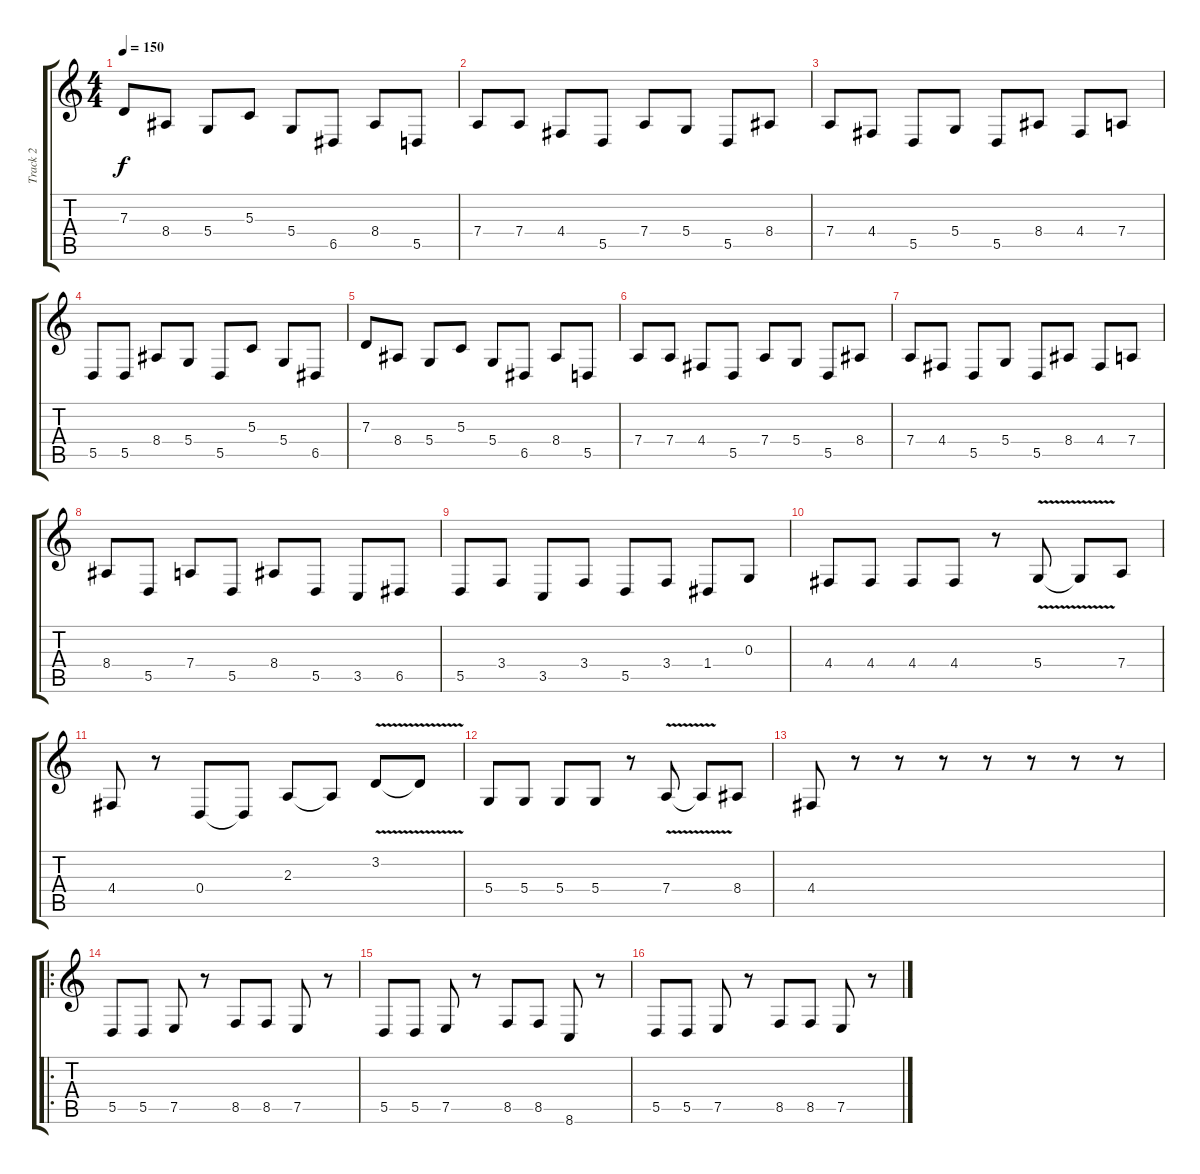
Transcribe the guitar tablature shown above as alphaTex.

\track ("Track 2" "Track 2") {instrument lead5charang}
\staff {score tabs}
\tuning (E4 B3 G3 D3 A2 E2) {hide}
\ts (4 4)
\tempo 150
\clef g2
\ks c
7.3.8{dy f} 8.4.8 5.4.8 5.3.8 5.4.8 6.5.8 8.4.8 5.5.8 |
7.4.8 7.4.8 4.4.8 5.5.8 7.4.8 5.4.8 5.5.8 8.4.8 |
7.4.8 4.4.8 5.5.8 5.4.8 5.5.8 8.4.8 4.4.8 7.4.8 |
5.5.8 5.5.8 8.4.8 5.4.8 5.5.8 5.3.8 5.4.8 6.5.8 |
7.3.8 8.4.8 5.4.8 5.3.8 5.4.8 6.5.8 8.4.8 5.5.8 |
7.4.8 7.4.8 4.4.8 5.5.8 7.4.8 5.4.8 5.5.8 8.4.8 |
7.4.8 4.4.8 5.5.8 5.4.8 5.5.8 8.4.8 4.4.8 7.4.8 |
8.4.8 5.5.8 7.4.8 5.5.8 8.4.8 5.5.8 3.5.8 6.5.8 |
5.5.8 3.4.8 3.5.8 3.4.8 5.5.8 3.4.8 1.4.8 0.3.8 |
4.4.8 4.4.8 4.4.8 4.4.8 r.8 5.4{v}.8 5.4{t}.8 7.4.8 |
4.4.8 r.8 0.4.8 0.4{t}.8 2.3.8 2.3{t}.8 3.2{v}.8 3.2{t}.8 |
5.4.8 5.4.8 5.4.8 5.4.8 r.8 7.4{v}.8 7.4{t}.8 8.4.8 |
4.4.8 r.8 r.8 r.8 r.8 r.8 r.8 r.8 |
\ro
5.5.8 5.5.8 7.5.8 r.8 8.5.8 8.5.8 7.5.8 r.8 |
5.5.8 5.5.8 7.5.8 r.8 8.5.8 8.5.8 8.6.8 r.8 |
5.5.8 5.5.8 7.5.8 r.8 8.5.8 8.5.8 7.5.8 r.8
